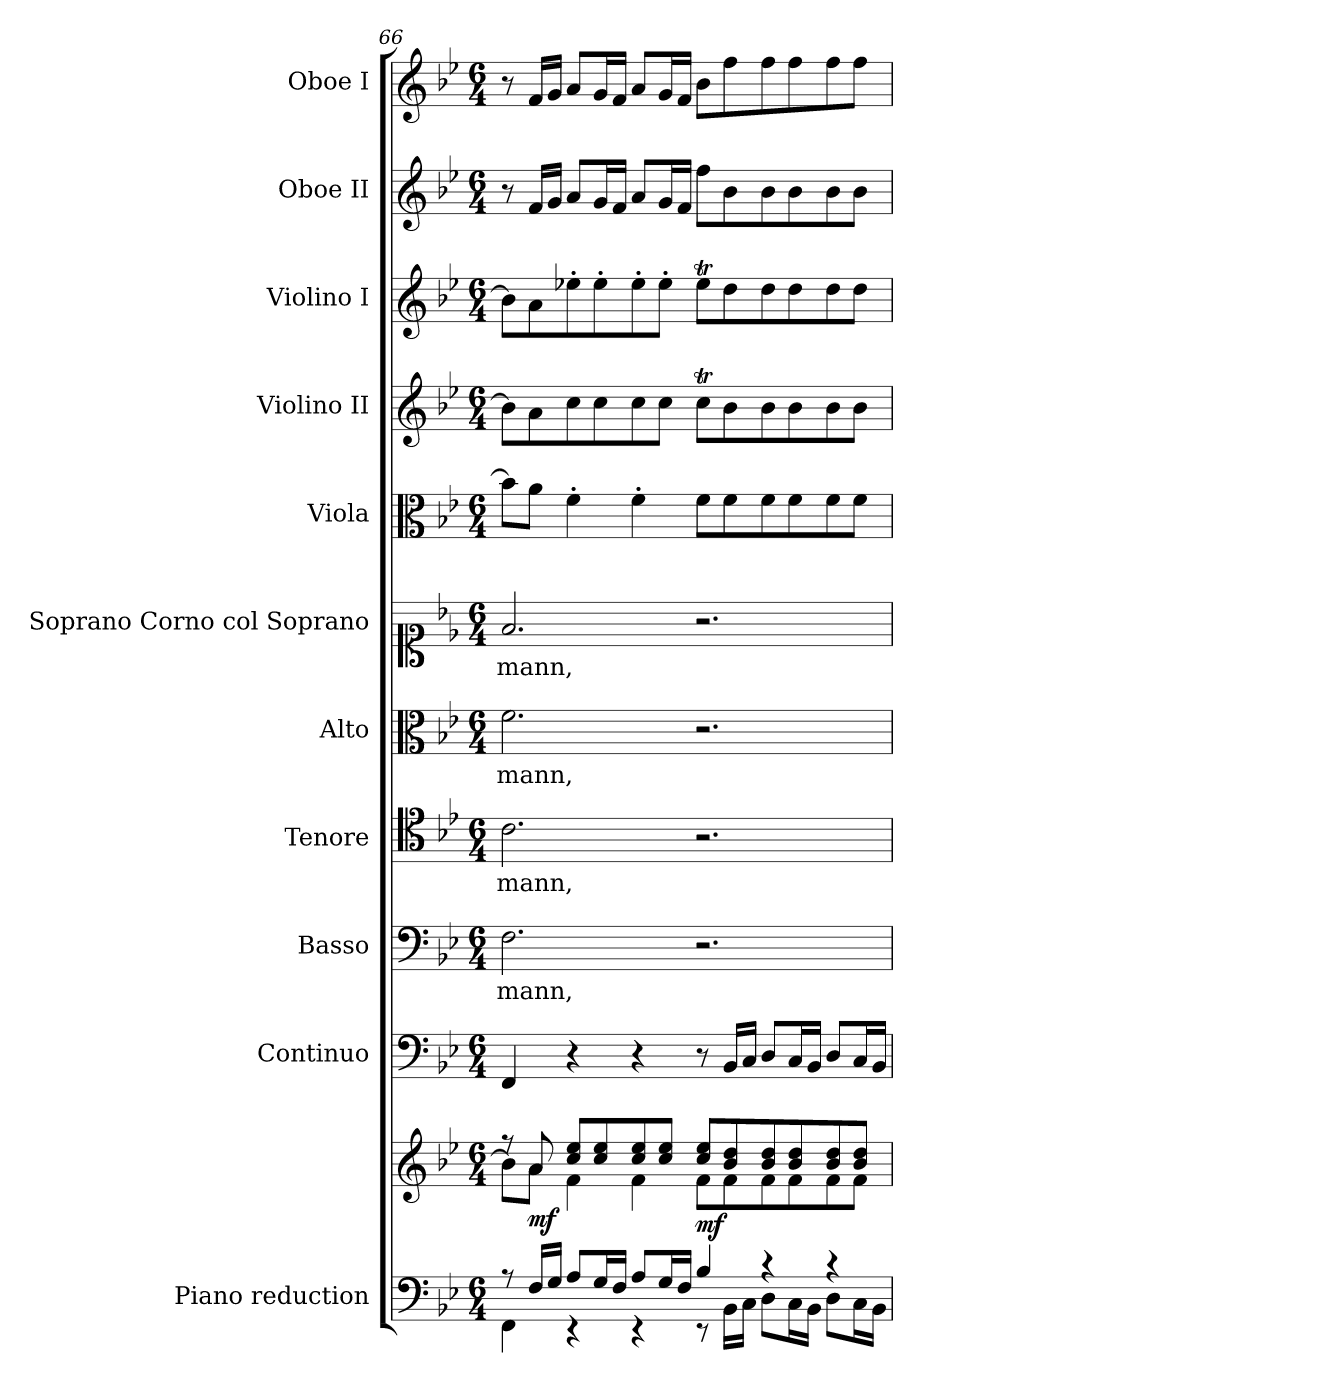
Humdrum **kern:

**kern	**kern	**dynam	**kern	**kern	**text	**kern	**text	**kern	**text	**kern	**text	**kern	**kern	**kern	**kern	**kern
*part11	*part11	*part11	*part10	*part9	*part9	*part8	*part8	*part7	*part7	*part6	*part6	*part5	*part4	*part3	*part2	*part1
*staff12	*staff11	*staff11/12	*staff10	*staff9	*staff9	*staff8	*staff8	*staff7	*staff7	*staff6	*staff6	*staff5	*staff4	*staff3	*staff2	*staff1
*I"Piano reduction	*	*	*I"Continuo	*I"Basso	*	*I"Tenore	*	*I"Alto	*	*I"Soprano Corno col Soprano	*	*I"Viola	*I"Violino II	*I"Violino I	*I"Oboe II	*I"Oboe I
*I'Pno	*	*	*	*	*	*	*	*	*	*	*	*I'Vla	*I'Vln	*I'Vln	*I'Ob	*I'Ob
*clefF4	*clefG2	*	*clefF4	*clefF4	*	*clefC4	*	*clefC3	*	*clefC1	*	*clefC3	*clefG2	*clefG2	*clefG2	*clefG2
*k[b-e-]	*k[b-e-]	*	*k[b-e-]	*k[b-e-]	*	*k[b-e-]	*	*k[b-e-]	*	*k[b-e-]	*	*k[b-e-]	*k[b-e-]	*k[b-e-]	*k[b-e-]	*k[b-e-]
*M6/4	*M6/4	*	*M6/4	*M6/4	*	*M6/4	*	*M6/4	*	*M6/4	*	*M6/4	*M6/4	*M6/4	*M6/4	*M6/4
=66	=66	=66	=66	=66	=66	=66	=66	=66	=66	=66	=66	=66	=66	=66	=66	=66
*^	*^	*	*	*	*	*	*	*	*	*	*	*	*	*	*	*
!	!	!	!	!	!	!	!LO:LY:b	!	!LO:LY:b	!	!LO:LY:b	!	!LO:LY:b	!	!	!	!	!
8r	4FF\	8r	8b-\L]	.	4FF/	2.F\	-mann,	2.c\	-mann,	2.f\	-mann,	2.f/	-mann,	8b-\L]	8b-\L]	8b-\L]	8r	8r
!	!	!	!	!LO:DY:b	!	!	!	!	!	!	!	!	!	!	!	!	!	!
16F/LL	.	8a/	8a\J	mf	.	.	.	.	.	.	.	.	.	8a\J	8a\	8a\	16f/LL	16f/LL
16G/JJ	.	.	.	.	.	.	.	.	.	.	.	.	.	.	.	.	16g/JJ	16g/JJ
8A/L	4r	8cc/ 8ee-/L	4f\	.	4r	.	.	.	.	.	.	.	.	4f'\	8cc\	8ee-X'\	8a/L	8a/L
16G/L	.	8cc/ 8ee-/	.	.	.	.	.	.	.	.	.	.	.	.	8cc\	8ee-'\	16g/L	16g/L
16F/JJ	.	.	.	.	.	.	.	.	.	.	.	.	.	.	.	.	16f/JJ	16f/JJ
8A/L	4r	8cc/ 8ee-/	4f\	.	4r	.	.	.	.	.	.	.	.	4f'\	8cc\	8ee-'\	8a/L	8a/L
16G/L	.	8cc/ 8ee-/J	.	.	.	.	.	.	.	.	.	.	.	.	8cc\J	8ee-'\J	16g/L	16g/L
16F/JJ	.	.	.	.	.	.	.	.	.	.	.	.	.	.	.	.	16f/JJ	16f/JJ
!	!	!	!	!LO:DY:b	!	!	!	!	!	!	!	!	!	!	!	!	!	!
4B-/	8r	8cc/ 8ee-/L	8f\L	mf	8r	2.r	.	2.r	.	2.r	.	2.r	.	8f\L	8ccT\L	8ee-T\L	8ff\L	8b-\L
.	16BB-\LL	8b-/ 8dd/	8f\	.	16BB-/LL	.	.	.	.	.	.	.	.	8f\	8b-\	8dd\	8b-\	8ff\
.	16C\JJ	.	.	.	16C/JJ	.	.	.	.	.	.	.	.	.	.	.	.	.
4r	8D\L	8b-/ 8dd/	8f\	.	8D/L	.	.	.	.	.	.	.	.	8f\	8b-\	8dd\	8b-\	8ff\
.	16C\L	8b-/ 8dd/	8f\	.	16C/L	.	.	.	.	.	.	.	.	8f\	8b-\	8dd\	8b-\	8ff\
.	16BB-\JJ	.	.	.	16BB-/JJ	.	.	.	.	.	.	.	.	.	.	.	.	.
4r	8D\L	8b-/ 8dd/	8f\	.	8D/L	.	.	.	.	.	.	.	.	8f\	8b-\	8dd\	8b-\	8ff\
.	16C\L	8b-/ 8dd/J	8f\J	.	16C/L	.	.	.	.	.	.	.	.	8f\J	8b-\J	8dd\J	8b-\J	8ff\J
.	16BB-\JJ	.	.	.	16BB-/JJ	.	.	.	.	.	.	.	.	.	.	.	.	.
*v	*v	*	*	*	*	*	*	*	*	*	*	*	*	*	*	*	*	*
*	*v	*v	*	*	*	*	*	*	*	*	*	*	*	*	*	*	*
=	=	=	=	=	=	=	=	=	=	=	=	=	=	=	=	=
*-	*-	*-	*-	*-	*-	*-	*-	*-	*-	*-	*-	*-	*-	*-	*-	*-
